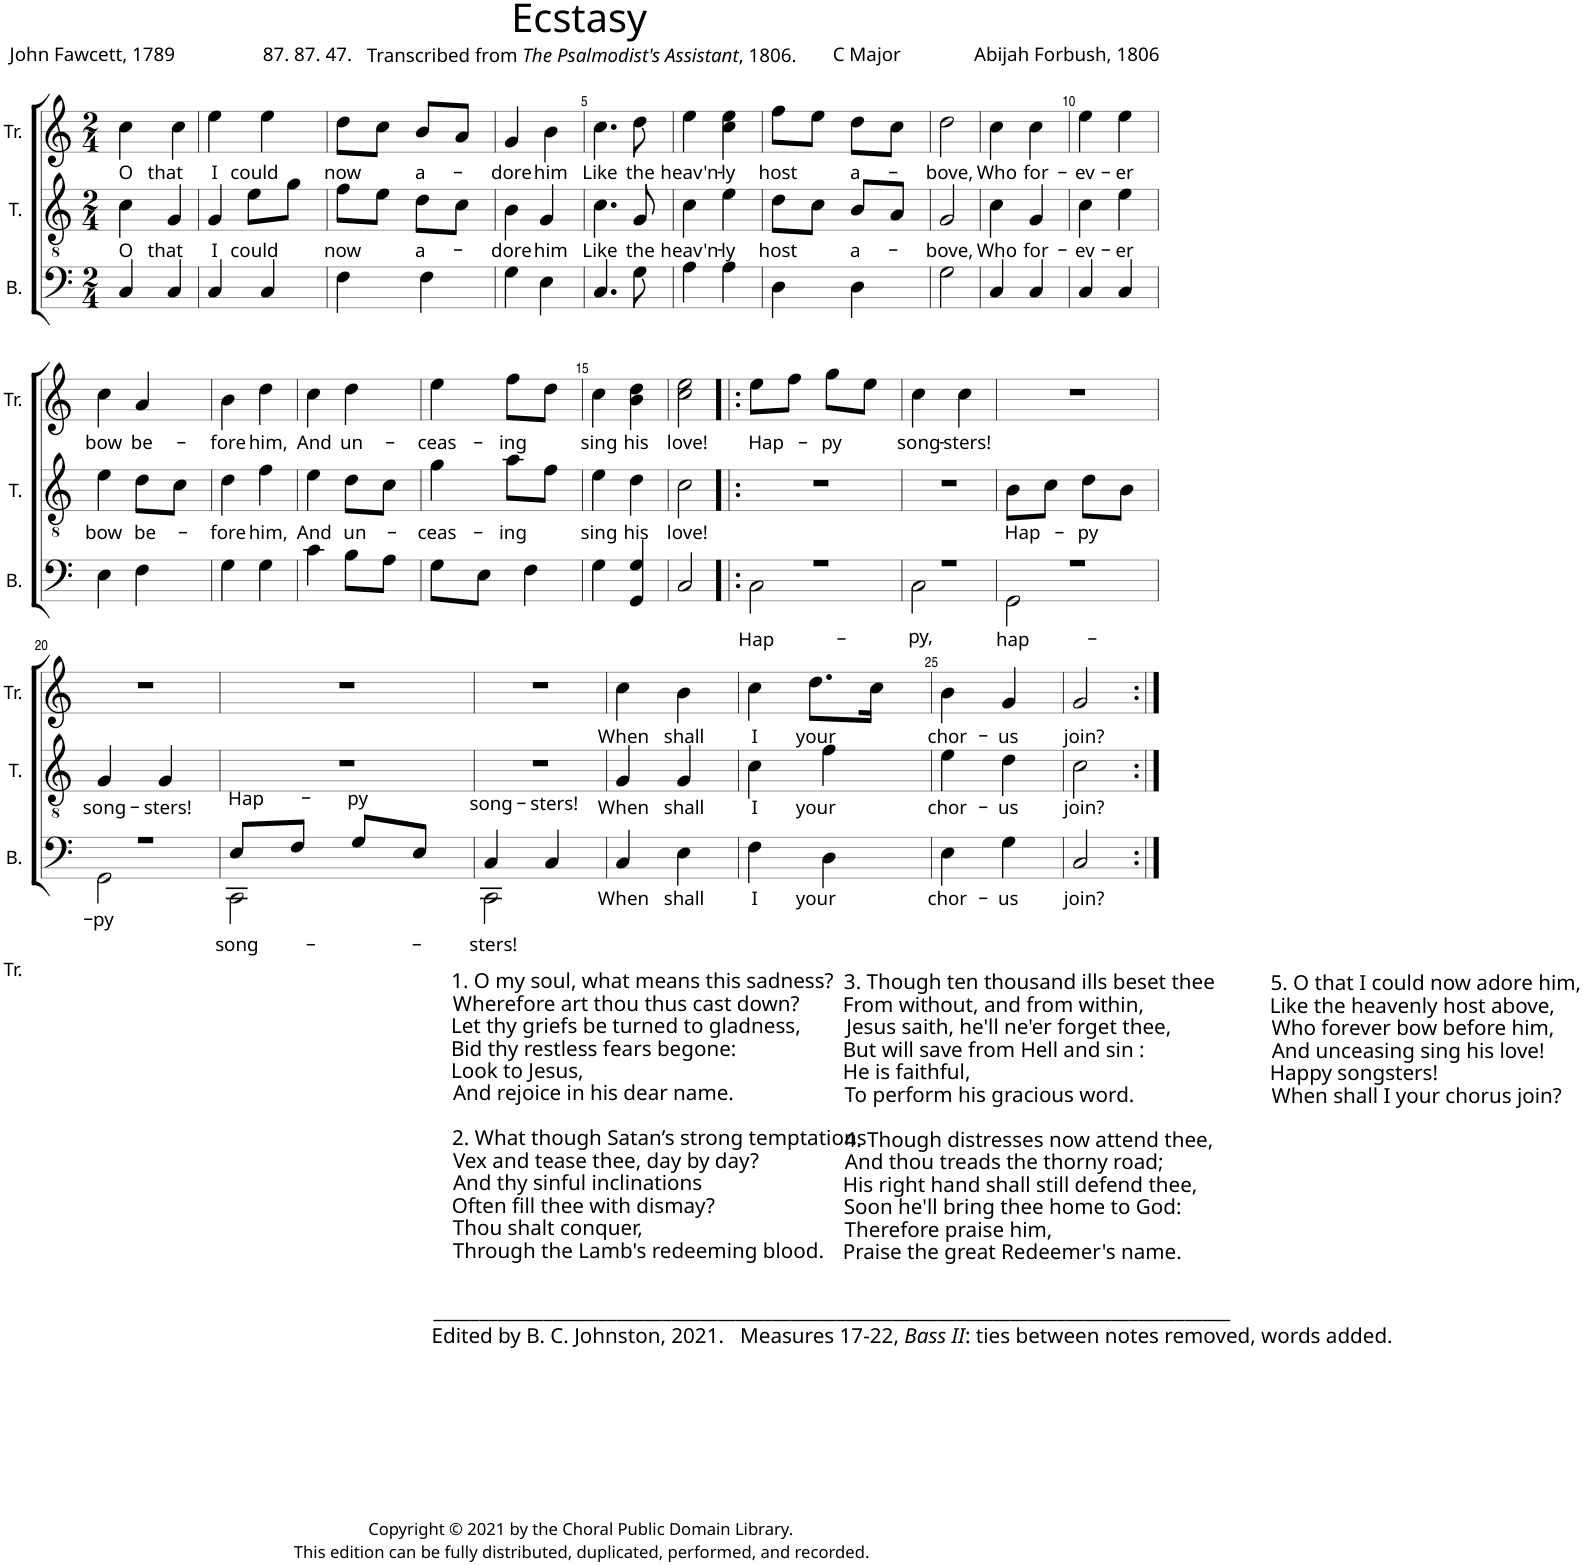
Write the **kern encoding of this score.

**kern	**text	**kern	**text	**kern	**text
*part3	*part3	*part2	*part2	*part1	*part1
*staff3	*staff3	*staff2	*staff2	*staff1	*staff1
*I"B.	*	*I"T.	*	*I"Tr.	*
*I'B.	*	*I'T.	*	*I'Tr.	*
*clefF4	*	*clefGv2	*	*clefG2	*
*k[]	*	*k[]	*	*k[]	*
*M2/4	*	*M2/4	*	*M2/4	*
=1	=1	=1	=1	=1	=1
!	!	!	!LO:LY:b	!	!LO:LY:b
4C/	.	4c\	O	4cc\	O
!	!	!	!LO:LY:b	!	!LO:LY:b
4C/	.	4G/	that	4cc\	that
=2	=2	=2	=2	=2	=2
!	!	!	!LO:LY:b	!	!LO:LY:b
4C/	.	4G/	I	4ee\	I
!	!	!	!LO:LY:b	!	!LO:LY:b
4C/	.	8e\L	could	4ee\	could
.	.	8g\J	.	.	.
=3	=3	=3	=3	=3	=3
!	!	!	!LO:LY:b	!	!LO:LY:b
4F\	.	8f\L	now	8dd\L	now
.	.	8e\J	.	8cc\J	.
!	!	!	!LO:LY:b	!	!LO:LY:b
4F\	.	8d\L	a-	8b/L	a-
.	.	8c\J	.	8a/J	.
=4	=4	=4	=4	=4	=4
!	!	!	!LO:LY:b	!	!LO:LY:b
4G\	.	4B\	-dore	4g/	-dore
!	!	!	!LO:LY:b	!	!LO:LY:b
4E\	.	4G/	him	4b\	him
=5	=5	=5	=5	=5	=5
!	!	!	!LO:LY:b	!	!LO:LY:b
4.C/	.	4.c\	Like	4.cc\	Like
!	!	!	!LO:LY:b	!	!LO:LY:b
8G\	.	8G/	the	8dd\	the
=6	=6	=6	=6	=6	=6
!	!	!	!LO:LY:b	!	!LO:LY:b
4A\	.	4c\	heav'n-	4ee\	heav'n-
!	!	!	!LO:LY:b	!	!LO:LY:b
4A\	.	4e\	-ly	4cc\ 4ee\	-ly
=7	=7	=7	=7	=7	=7
!	!	!	!LO:LY:b	!	!LO:LY:b
4D\	.	8d\L	host	8ff\L	host
.	.	8c\J	.	8ee\J	.
!	!	!	!LO:LY:b	!	!LO:LY:b
4D\	.	8B/L	a-	8dd\L	a-
.	.	8A/J	.	8cc\J	.
=8	=8	=8	=8	=8	=8
!	!	!	!LO:LY:b	!	!LO:LY:b
2G\	.	2G/	-bove,	2dd\	-bove,
=9	=9	=9	=9	=9	=9
!	!	!	!LO:LY:b	!	!LO:LY:b
4C/	.	4c\	Who	4cc\	Who
!	!	!	!LO:LY:b	!	!LO:LY:b
4C/	.	4G/	for-	4cc\	for-
=10	=10	=10	=10	=10	=10
!	!	!	!LO:LY:b	!	!LO:LY:b
4C/	.	4c\	-ev-	4ee\	-ev-
!	!	!	!LO:LY:b	!	!LO:LY:b
4C/	.	4e\	-er	4ee\	-er
!!LO:LB:g=z
=11	=11	=11	=11	=11	=11
!	!	!	!LO:LY:b	!	!LO:LY:b
4E\	.	4e\	bow	4cc\	bow
!	!	!	!LO:LY:b	!	!LO:LY:b
4F\	.	8d\L	be-	4a/	be-
.	.	8c\J	.	.	.
=12	=12	=12	=12	=12	=12
!	!	!	!LO:LY:b	!	!LO:LY:b
4G\	.	4d\	-fore	4b\	-fore
!	!	!	!LO:LY:b	!	!LO:LY:b
4G\	.	4f\	him,	4dd\	him,
=13	=13	=13	=13	=13	=13
!	!	!	!LO:LY:b	!	!LO:LY:b
4c\	.	4e\	And	4cc\	And
!	!	!	!LO:LY:b	!	!LO:LY:b
8B\L	.	8d\L	un-	4dd\	un-
8A\J	.	8c\J	.	.	.
=14	=14	=14	=14	=14	=14
!	!	!	!LO:LY:b	!	!LO:LY:b
8G\L	.	4g\	-ceas-	4ee\	-ceas-
8E\J	.	.	.	.	.
!	!	!	!LO:LY:b	!	!LO:LY:b
4F\	.	8a\L	-ing	8ff\L	-ing
.	.	8f\J	.	8dd\J	.
=15	=15	=15	=15	=15	=15
!	!	!	!LO:LY:b	!	!LO:LY:b
4G\	.	4e\	sing	4cc\	sing
!	!	!	!LO:LY:b	!	!LO:LY:b
4GG/ 4G/	.	4d\	his	4b\ 4dd\	his
=16	=16	=16	=16	=16	=16
!	!	!	!LO:LY:b	!	!LO:LY:b
2C/	.	2c\	love!	2cc\ 2ee\	love!
=17!|:	=17!|:	=17!|:	=17!|:	=17!|:	=17!|:
*^	*	*	*	*	*
!	!	!LO:LY:b	!	!	!	!LO:LY:b
2r	2C\	Hap-	2r	.	8ee\L	Hap-
.	.	.	.	.	8ff\J	.
!	!	!	!	!	!	!LO:LY:b
.	.	.	.	.	8gg\L	-py
.	.	.	.	.	8ee\J	.
=18	=18	=18	=18	=18	=18	=18
!	!	!LO:LY:b	!	!	!	!LO:LY:b
2r	2C\	-py,	2r	.	4cc\	song-
!	!	!	!	!	!	!LO:LY:b
.	.	.	.	.	4cc\	-sters!
=19	=19	=19	=19	=19	=19	=19
!	!	!LO:LY:b	!	!LO:LY:b	!	!
2r	2GG\	hap-	8B\L	Hap-	2r	.
.	.	.	8c\J	.	.	.
!	!	!	!	!LO:LY:b	!	!
.	.	.	8d\L	-py	.	.
.	.	.	8B\J	.	.	.
!!LO:LB:g=z
=20	=20	=20	=20	=20	=20	=20
!	!	!LO:LY:b	!	!LO:LY:b	!	!
2r	2GG\	-py	4G/	song-	2r	.
!	!	!	!	!LO:LY:b	!	!
.	.	.	4G/	-sters!	.	.
=21	=21	=21	=21	=21	=21	=21
!	!	!LO:LY:a	!	!	!	!
!	!	!LO:LY:b	!	!	!	!
8E/L	2CC\	song-	2r	.	2r	.
8F/J	.	.	.	.	.	.
!	!	!LO:LY:a	!	!	!	!
8G/L	.	-py	.	.	.	.
8E/J	.	.	.	.	.	.
=22	=22	=22	=22	=22	=22	=22
!LO:TX:b:t=_______________________________________________________________________________________	!	!	!	!	!	!
!LO:TX:b:t=Edited by B. C. Johnston, 2021.   Measures 17-22,	!	!	!	!	!	!
!LO:TX:b:i:t=Bass II	!	!	!	!	!	!
!LO:TX:b:t=&colon; ties between notes removed, words added.	!	!	!	!	!	!
!LO:TX:b:t=1. O my soul, what means this sadness?	!	!	!	!	!	!
!LO:TX:b:t=Wherefore art thou thus cast down?	!	!	!	!	!	!
!LO:TX:b:t=Let thy griefs be turned to gladness,	!	!	!	!	!	!
!LO:TX:b:t=Bid thy restless fears begone&colon;	!	!	!	!	!	!
!LO:TX:b:t=Look to Jesus,	!	!	!	!	!	!
!LO:TX:b:t=And rejoice in his dear name.	!	!	!	!	!	!
!LO:TX:b:t=2. What though Satan’s strong temptations	!	!	!	!	!	!
!LO:TX:b:t=Vex and tease thee, day by day?	!	!	!	!	!	!
!LO:TX:b:t=And thy sinful inclinations	!	!	!	!	!	!
!LO:TX:b:t=Often fill thee with dismay?	!	!	!	!	!	!
!LO:TX:b:t=Thou shalt conquer,	!	!	!	!	!	!
!LO:TX:b:t=Through the Lamb's redeeming blood.	!	!	!	!	!	!
!	!	!LO:LY:a	!	!	!	!
!	!	!LO:LY:b	!	!	!	!
4C/	2CC\	-sters!	2r	.	2r	.
!	!	!LO:LY:a	!	!	!	!
4C/	.	-sters!	.	.	.	.
*v	*v	*	*	*	*	*
=23	=23	=23	=23	=23	=23
!	!LO:LY:b	!	!LO:LY:b	!	!LO:LY:b
4C/	When	4G/	When	4cc\	When
!LO:TX:b:t=3. Though ten thousand ills beset thee	!	!	!	!	!
!LO:TX:b:t=From without, and from within,	!	!	!	!	!
!LO:TX:b:t=Jesus saith, he'll ne'er forget thee,	!	!	!	!	!
!LO:TX:b:t=But will save from Hell and sin &colon;	!	!	!	!	!
!LO:TX:b:t=He is faithful,	!	!	!	!	!
!LO:TX:b:t=To perform his gracious word.	!	!	!	!	!
!LO:TX:b:t=4. Though distresses now attend thee,	!	!	!	!	!
!LO:TX:b:t=And thou treads the thorny road;	!	!	!	!	!
!LO:TX:b:t=His right hand shall still defend thee,	!	!	!	!	!
!LO:TX:b:t=Soon he'll bring thee home to God&colon;	!	!	!	!	!
!LO:TX:b:t=Therefore praise him,	!	!	!	!	!
!LO:TX:b:t=Praise the great Redeemer's name.	!	!	!	!	!
!	!LO:LY:b	!	!LO:LY:b	!	!LO:LY:b
4E\	shall	4G/	shall	4b\	shall
=24	=24	=24	=24	=24	=24
!	!LO:LY:b	!	!LO:LY:b	!	!LO:LY:b
4F\	I	4c\	I	4cc\	I
!	!LO:LY:b	!	!LO:LY:b	!	!LO:LY:b
4D\	your	4f\	your	8.dd\L	your
.	.	.	.	16cc\Jk	.
=25	=25	=25	=25	=25	=25
!LO:TX:b:t=5. O that I could now adore him,	!	!	!	!	!
!LO:TX:b:t=Like the heavenly host above,	!	!	!	!	!
!LO:TX:b:t=Who forever bow before him,	!	!	!	!	!
!LO:TX:b:t=And unceasing sing his love!	!	!	!	!	!
!LO:TX:b:t=Happy songsters!	!	!	!	!	!
!LO:TX:b:t=When shall I your chorus join?	!	!	!	!	!
!	!LO:LY:b	!	!LO:LY:b	!	!LO:LY:b
4E\	chor-	4e\	chor-	4b\	chor-
!	!LO:LY:b	!	!LO:LY:b	!	!LO:LY:b
4G\	-us	4d\	-us	4g/	-us
=26	=26	=26	=26	=26	=26
!	!LO:LY:b	!	!LO:LY:b	!	!LO:LY:b
2C/	join?	2c\	join?	2g/	join?
=:|!	=:|!	=:|!	=:|!	=:|!	=:|!
*-	*-	*-	*-	*-	*-
